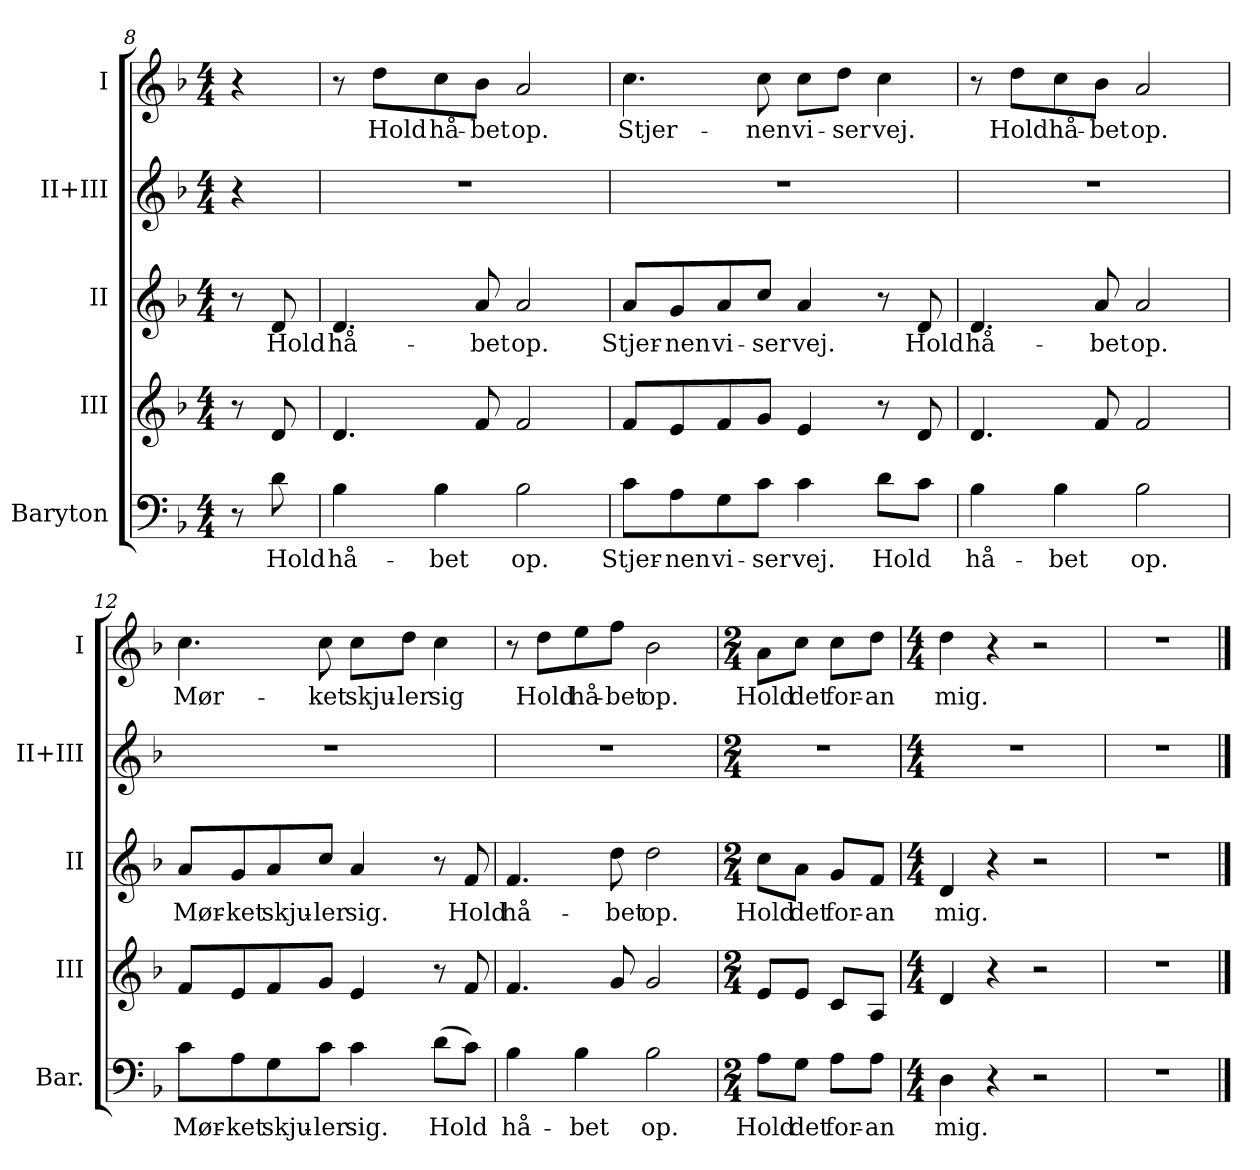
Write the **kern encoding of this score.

**kern	**text	**kern	**kern	**text	**kern	**kern	**text
*part5	*part5	*part4	*part3	*part3	*part2	*part1	*part1
*staff5	*staff5	*staff4	*staff3	*staff3	*staff2	*staff1	*staff1
*I"Baryton	*	*I"III	*I"II	*	*I"II+III	*I"I	*
*I'Bar.	*	*I'III	*I'II	*	*I'II+III	*I'I	*
!!LO:LB:g=z
*clefF4	*	*clefG2	*clefG2	*	*clefG2	*clefG2	*
*k[b-]	*	*k[b-]	*k[b-]	*	*k[b-]	*k[b-]	*
*M4/4	*	*M4/4	*M4/4	*	*M4/4	*M4/4	*
=8X1	=8X1	=8X1	=8X1	=8X1	=8X1	=8X1	=8X1
8r	.	8r	8r	.	4r	4r	.
!	!LO:LY:b	!	!	!LO:LY:b	!	!	!
8d\	Hold	8d/	8d/	Hold	.	.	.
=9	=9	=9	=9	=9	=9	=9	=9
!	!LO:LY:b	!	!	!LO:LY:b	!	!	!
4B-\	hå-	4.d/	4.d/	hå-	1r	8r	.
!	!	!	!	!	!	!	!LO:LY:b
.	.	.	.	.	.	8dd\L	Hold
!	!LO:LY:b	!	!	!	!	!	!LO:LY:b
4B-\	-bet	.	.	.	.	8cc\	hå-
!	!	!	!	!LO:LY:b	!	!	!LO:LY:b
.	.	8f/	8a/	-bet	.	8b-\J	-bet
!	!LO:LY:b	!	!	!LO:LY:b	!	!	!LO:LY:b
2B-\	op.	2f/	2a/	op.	.	2a/	op.
=10	=10	=10	=10	=10	=10	=10	=10
!	!LO:LY:b	!	!	!LO:LY:b	!	!	!LO:LY:b
8c\L	Stjer-	8f/L	8a/L	Stjer-	1r	4.cc\	Stjer-
!	!LO:LY:b	!	!	!LO:LY:b	!	!	!
8A\	-nen	8e/	8g/	-nen	.	.	.
!	!LO:LY:b	!	!	!LO:LY:b	!	!	!
8G\	vi-	8f/	8a/	vi-	.	.	.
!	!LO:LY:b	!	!	!LO:LY:b	!	!	!LO:LY:b
8c\J	-ser	8g/J	8cc/J	-ser	.	8cc\	-nen
!	!LO:LY:b	!	!	!LO:LY:b	!	!	!LO:LY:b
4c\	vej.	4e/	4a/	vej.	.	8cc\L	vi-
!	!	!	!	!	!	!	!LO:LY:b
.	.	.	.	.	.	8dd\J	-ser
!	!LO:LY:b	!	!	!	!	!	!LO:LY:b
8d\L	Hold	8r	8r	.	.	4cc\	vej.
!	!	!	!	!LO:LY:b	!	!	!
8c\J	.	8d/	8d/	Hold	.	.	.
=11	=11	=11	=11	=11	=11	=11	=11
!	!LO:LY:b	!	!	!LO:LY:b	!	!	!
4B-\	hå-	4.d/	4.d/	hå-	1r	8r	.
!	!	!	!	!	!	!	!LO:LY:b
.	.	.	.	.	.	8dd\L	Hold
!	!LO:LY:b	!	!	!	!	!	!LO:LY:b
4B-\	-bet	.	.	.	.	8cc\	hå-
!	!	!	!	!LO:LY:b	!	!	!LO:LY:b
.	.	8f/	8a/	-bet	.	8b-\J	-bet
!	!LO:LY:b	!	!	!LO:LY:b	!	!	!LO:LY:b
2B-\	op.	2f/	2a/	op.	.	2a/	op.
=12	=12	=12	=12	=12	=12	=12	=12
!	!LO:LY:b	!	!	!LO:LY:b	!	!	!LO:LY:b
8c\L	Mør-	8f/L	8a/L	Mør-	1r	4.cc\	Mør-
!	!LO:LY:b	!	!	!LO:LY:b	!	!	!
8A\	-ket	8e/	8g/	-ket	.	.	.
!	!LO:LY:b	!	!	!LO:LY:b	!	!	!
8G\	skju-	8f/	8a/	skju-	.	.	.
!	!LO:LY:b	!	!	!LO:LY:b	!	!	!LO:LY:b
8c\J	-ler	8g/J	8cc/J	-ler	.	8cc\	-ket
!	!LO:LY:b	!	!	!LO:LY:b	!	!	!LO:LY:b
4c\	sig.	4e/	4a/	sig.	.	8cc\L	skju-
!	!	!	!	!	!	!	!LO:LY:b
.	.	.	.	.	.	8dd\J	-ler
!	!LO:LY:b	!	!	!	!	!	!LO:LY:b
(8d\L	Hold	8r	8r	.	.	4cc\	sig
!	!	!	!	!LO:LY:b	!	!	!
8c\J)	.	8f/	8f/	Hold	.	.	.
!!LO:LB:g=z
=13	=13	=13	=13	=13	=13	=13	=13
!	!LO:LY:b	!	!	!LO:LY:b	!	!	!
4B-\	hå-	4.f/	4.f/	hå-	1r	8r	.
!	!	!	!	!	!	!	!LO:LY:b
.	.	.	.	.	.	8dd\L	Hold
!	!LO:LY:b	!	!	!	!	!	!LO:LY:b
4B-\	-bet	.	.	.	.	8ee\	hå-
!	!	!	!	!LO:LY:b	!	!	!LO:LY:b
.	.	8g/	8dd\	-bet	.	8ff\J	-bet
!	!LO:LY:b	!	!	!LO:LY:b	!	!	!LO:LY:b
2B-\	op.	2g/	2dd\	op.	.	2b-\	op.
=14	=14	=14	=14	=14	=14	=14	=14
*M2/4	*	*M2/4	*M2/4	*	*M2/4	*M2/4	*
!	!LO:LY:b	!	!	!LO:LY:b	!	!	!LO:LY:b
8A\L	Hold	8e/L	8cc\L	Hold	2r	8a\L	Hold
!	!LO:LY:b	!	!	!LO:LY:b	!	!	!LO:LY:b
8G\J	det	8e/J	8a\J	det	.	8cc\J	det
!	!LO:LY:b	!	!	!LO:LY:b	!	!	!LO:LY:b
8A\L	for-	8c/L	8g/L	for-	.	8cc\L	for-
!	!LO:LY:b	!	!	!LO:LY:b	!	!	!LO:LY:b
8A\J	-an	8A/J	8f/J	-an	.	8dd\J	-an
=15	=15	=15	=15	=15	=15	=15	=15
*M4/4	*	*M4/4	*M4/4	*	*M4/4	*M4/4	*
!	!LO:LY:b	!	!	!LO:LY:b	!	!	!LO:LY:b
4D\	mig.	4d/	4d/	mig.	1r	4dd\	mig.
4r	.	4r	4r	.	.	4r	.
2r	.	2r	2r	.	.	2r	.
=16	=16	=16	=16	=16	=16	=16	=16
1r	.	1r	1r	.	1r	1r	.
==	==	==	==	==	==	==	==
*-	*-	*-	*-	*-	*-	*-	*-
